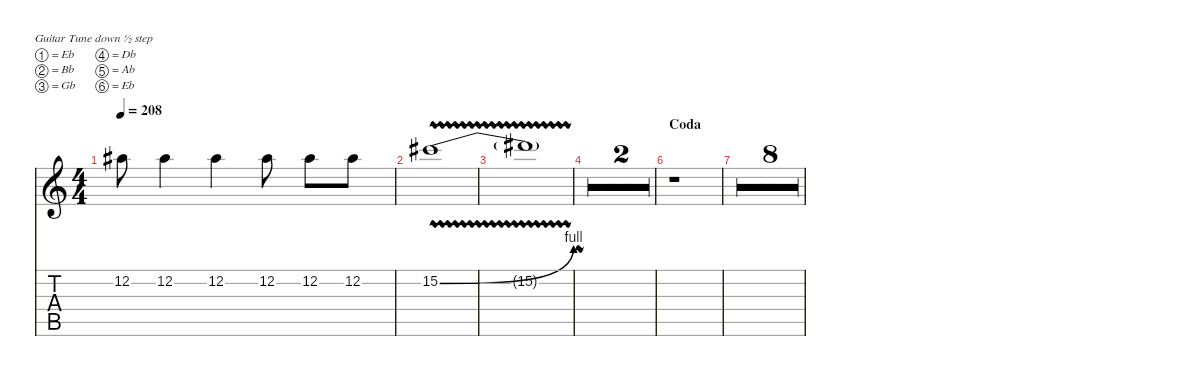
\defaultSystemsLayout 4
\hideDynamics
\bracketExtendMode nobrackets
\singleTrackTrackNamePolicy hidden
\multiTrackTrackNamePolicy hidden
\otherSystemsTrackNameOrientation horizontal
\track ("Lead Guitar 1" "  ") {multiBarRest instrument distortionguitar}
\staff {score tabs}
\tuning (Eb4 Bb3 Gb3 Db3 Ab2 Eb2)
\ts (4 4)
\tempo 208
\clef g2
\ks c
12.2{acc #}.8{dy mf beam Down} 12.2{acc #}.4{beam Down} 12.2{acc #}.4{beam Down} 12.2{acc #}.8{beam Down} 12.2{acc #}.8{beam Down} 12.2{acc #}.8{beam Down} |
15.2{be (bend 0 0 3.5999999999999996 4) vw acc #}.1{beam Down} |
15.2{vw t}.1{beam Down} |
r.1{beam Down} |
r.1{beam Down} |
\section ("" "Coda")
r.1{beam Down} |
r.1{beam Down} |
r.1{beam Down} |
r.1{beam Down} |
r.1{beam Down} |
r.1{beam Down} |
r.1{beam Down} |
r.1{beam Down} |
r.2{beam Down} r.2{beam Down}
